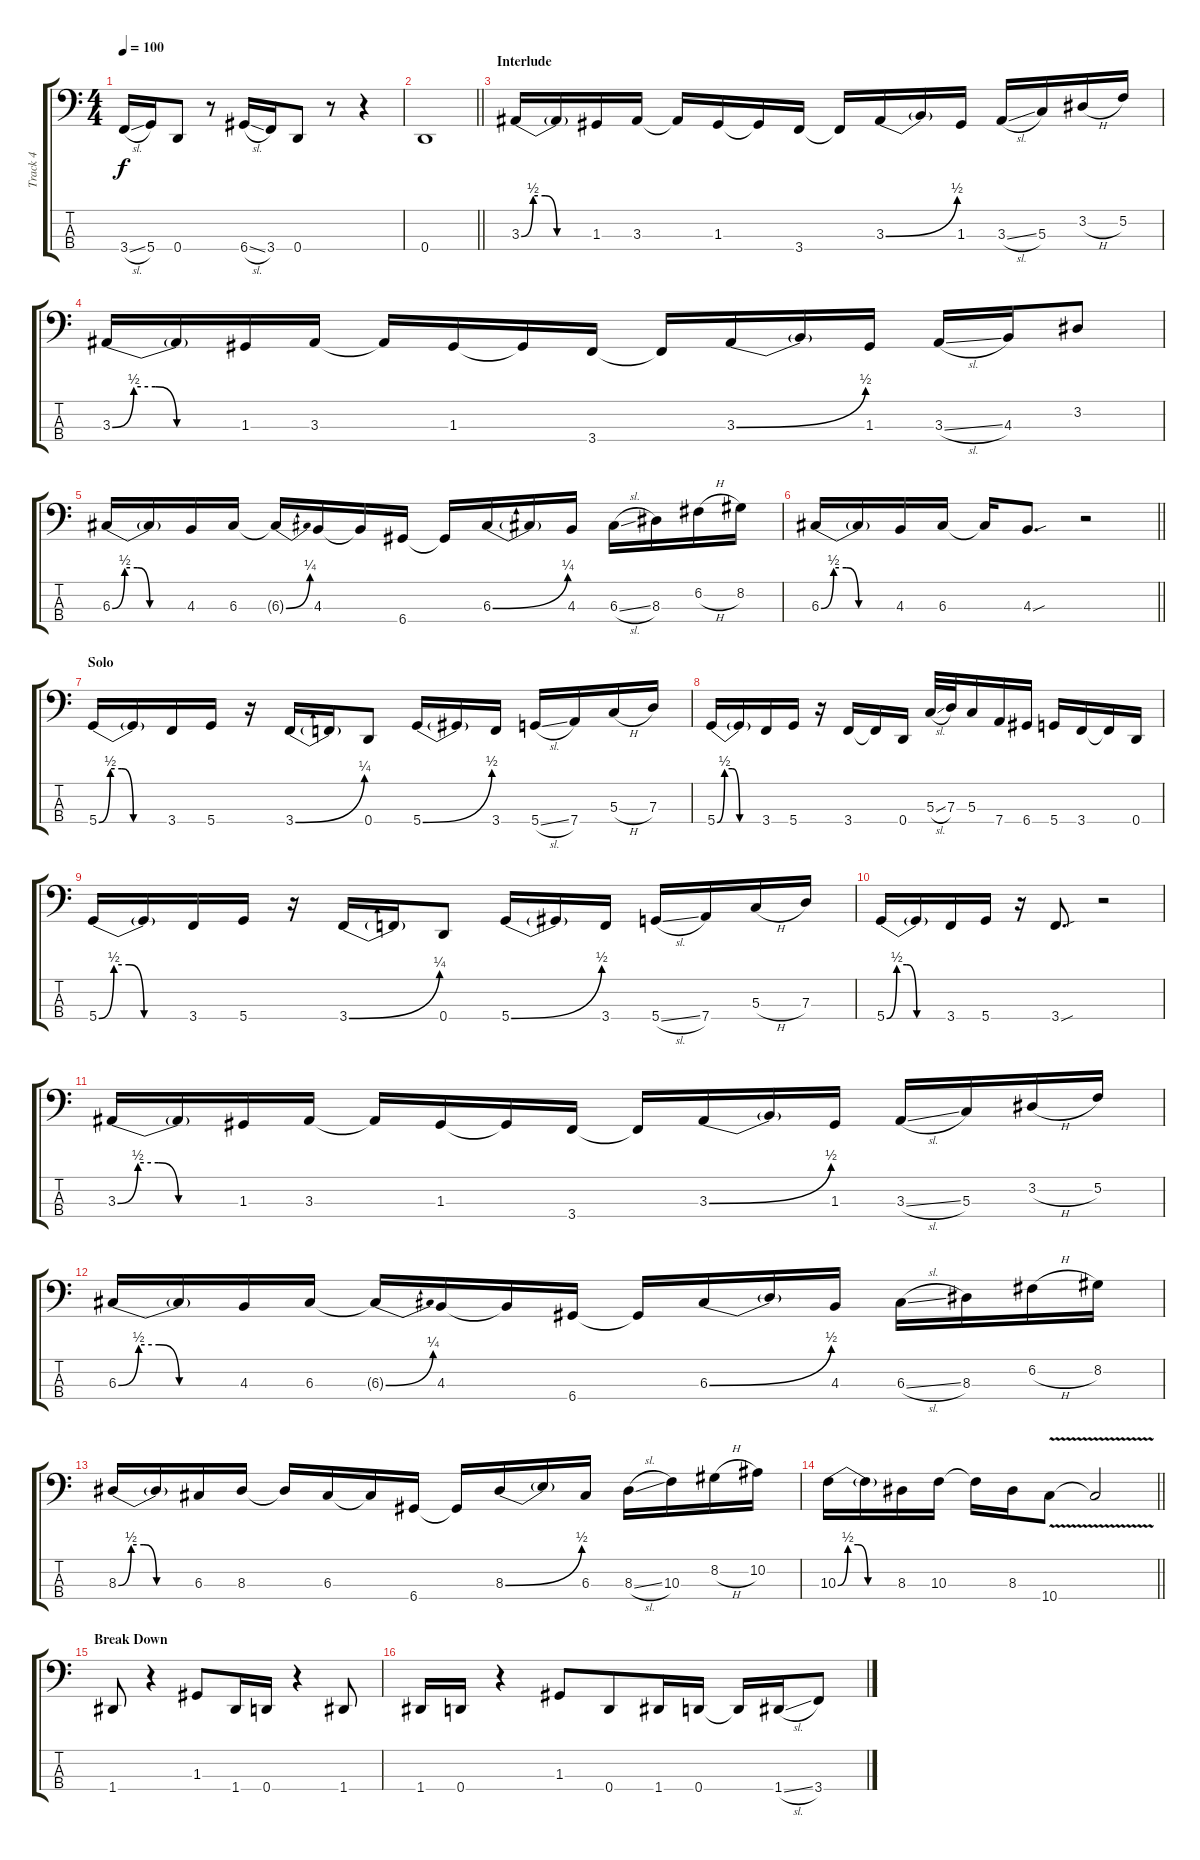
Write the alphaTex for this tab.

\track ("Track 4" "Track 4") {instrument electricbasspick}
\staff {score tabs}
\tuning (F2 C2 G1 D1) {hide}
\ts (4 4)
\tempo 100
\clef f4
\ks c
3.4{sl}.16{dy f} 5.4.16 0.4.8 r.8 6.4{sl}.16 3.4.16{beam merge} 0.4.8 r.8 r.4 |
\barLineRight lightlight
0.4.1 |
\section ("" "Interlude")
3.3{be (custom 0 0 10 2 20 2 30 0 60 0)}.16 3.3{t}.16 1.3.16 3.3.16 3.3{t}.16 1.3.16 1.3{t}.16 3.4.16 3.4{t}.16 3.3{be (bend 0 0 60 2)}.16 3.3{t}.16 1.3.16 3.3{sl}.16 5.3.16 3.2{h}.16 5.2.16 |
3.3{be (custom 0 0 10 2 20 2 30 0 60 0)}.16 3.3{t}.16 1.3.16 3.3.16 3.3{t}.16 1.3.16 1.3{t}.16 3.4.16 3.4{t}.16 3.3{be (bend 0 0 60 2)}.16 3.3{t}.16 1.3.16 3.3{sl}.16 4.3.16 3.2.8 |
6.3{be (custom 0 0 10 2 20 2 30 0 60 0)}.16 6.3{t}.16 4.3.16 6.3.16 6.3{be (bend 0 0 60 1) t}.16 4.3.16 4.3{t}.16 6.4.16 6.4{t}.16 6.3{be (bend 0 0 60 1)}.16 6.3{t}.16 4.3.16 6.3{sl}.16 8.3.16 6.2{h}.16 8.2.16 |
\barLineRight lightlight
6.3{be (custom 0 0 10 2 20 2 30 0 60 0)}.16 6.3{t}.16 4.3.16 6.3.16 6.3{t}.16 4.3{sou}.8{d} r.2 |
\section ("" "Solo")
5.4{be (custom 0 0 10 2 20 2 30 0 60 0)}.16 5.4{t}.16 3.4.16 5.4.16 r.16 3.4{be (bend 0 0 60 1)}.16 3.4{t}.16 0.4.8 5.4{be (bend 0 0 60 2)}.16 5.4{t}.16 3.4.16 5.4{sl}.16 7.4.16 5.3{h}.16 7.3.16 |
5.4{be (custom 0 0 10 2 20 2 30 0 60 0)}.16 5.4{t}.16 3.4.16 5.4.16 r.16 3.4.16 3.4{t}.16 0.4.16 5.3{sl}.32 7.3.32 5.3.16 7.4.16 6.4.16 5.4.16 3.4.16 3.4{t}.16 0.4.16 |
5.4{be (custom 0 0 10 2 20 2 30 0 60 0)}.16 5.4{t}.16 3.4.16 5.4.16 r.16 3.4{be (bend 0 0 60 1)}.16 3.4{t}.16 0.4.8 5.4{be (bend 0 0 60 2)}.16 5.4{t}.16 3.4.16 5.4{sl}.16 7.4.16 5.3{h}.16 7.3.16 |
5.4{be (custom 0 0 10 2 20 2 30 0 60 0)}.16 5.4{t}.16 3.4.16 5.4.16 r.16 3.4{sou}.8{d} r.2 |
3.3{be (custom 0 0 10 2 20 2 30 0 60 0)}.16 3.3{t}.16 1.3.16 3.3.16 3.3{t}.16 1.3.16 1.3{t}.16 3.4.16 3.4{t}.16 3.3{be (bend 0 0 60 2)}.16 3.3{t}.16 1.3.16 3.3{sl}.16 5.3.16 3.2{h}.16 5.2.16 |
6.3{be (custom 0 0 10 2 20 2 30 0 60 0)}.16 6.3{t}.16 4.3.16 6.3.16 6.3{be (bend 0 0 60 1) t}.16 4.3.16 4.3{t}.16 6.4.16 6.4{t}.16 6.3{be (bend 0 0 60 2)}.16 6.3{t}.16 4.3.16 6.3{sl}.16 8.3.16 6.2{h}.16 8.2.16 |
8.3{be (custom 0 0 10 2 20 2 30 0 60 0)}.16 8.3{t}.16 6.3.16 8.3.16 8.3{t}.16 6.3.16 6.3{t}.16 6.4.16 6.4{t}.16 8.3{be (bend 0 0 60 2)}.16 8.3{t}.16 6.3.16 8.3{sl}.16 10.3.16 8.2{h}.16 10.2.16 |
\barLineRight lightlight
10.3{be (custom 0 0 10 2 20 2 30 0 60 0)}.16 10.3{t}.16 8.3.16 10.3.16 10.3{t}.16 8.3.16 10.4{v}.8 10.4{t}.2 |
\section ("" "Break Down")
1.4.8 r.4 1.3.8{beam merge} 1.4.16 0.4.16 r.4 1.4.8 |
1.4.16 0.4.16 r.4 1.3.8{beam merge} 0.4.8 1.4.16 0.4.16 0.4{t}.16 1.4{sl}.16 3.4.8
